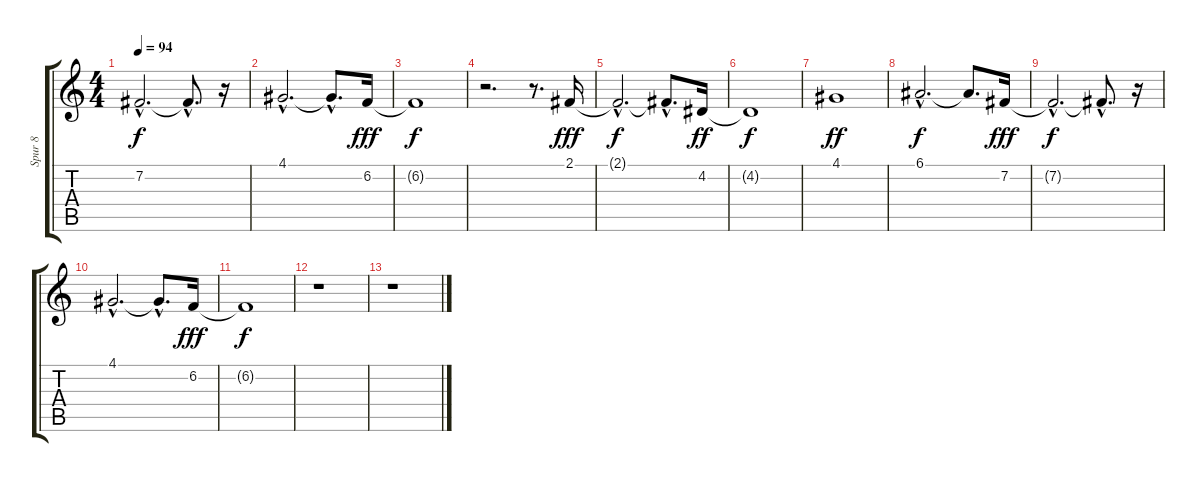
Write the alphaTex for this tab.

\track ("Spur 8" "Spur 8") {instrument acousticgrandpiano}
\staff {score tabs}
\tuning (E4 B3 G3 D3 A2 E2) {hide}
\ts (4 4)
\tempo 94
\clef g2
\ks c
7.2{hac t}.2{d dy f} 7.2{hac t}.8{d} r.16 |
4.1{hac}.2{d} 4.1{hac t}.8{d} 6.2.16{dy fff} |
6.2{t}.1{dy f} |
r.2{d} r.8{d} 2.1.16{dy fff} |
2.1{hac t}.2{d dy f} 2.1{hac t}.8{d} 4.2.16{dy ff} |
4.2{t}.1{dy f} |
4.1.1{dy ff} |
6.1{hac}.2{d dy f} 6.1{t}.8{d} 7.2.16{dy fff} |
7.2{hac t}.2{d dy f} 7.2{hac t}.8{d} r.16 |
4.1{hac}.2{d} 4.1{hac t}.8{d} 6.2.16{dy fff} |
6.2{t}.1{dy f} |
r.1 |
r.1
